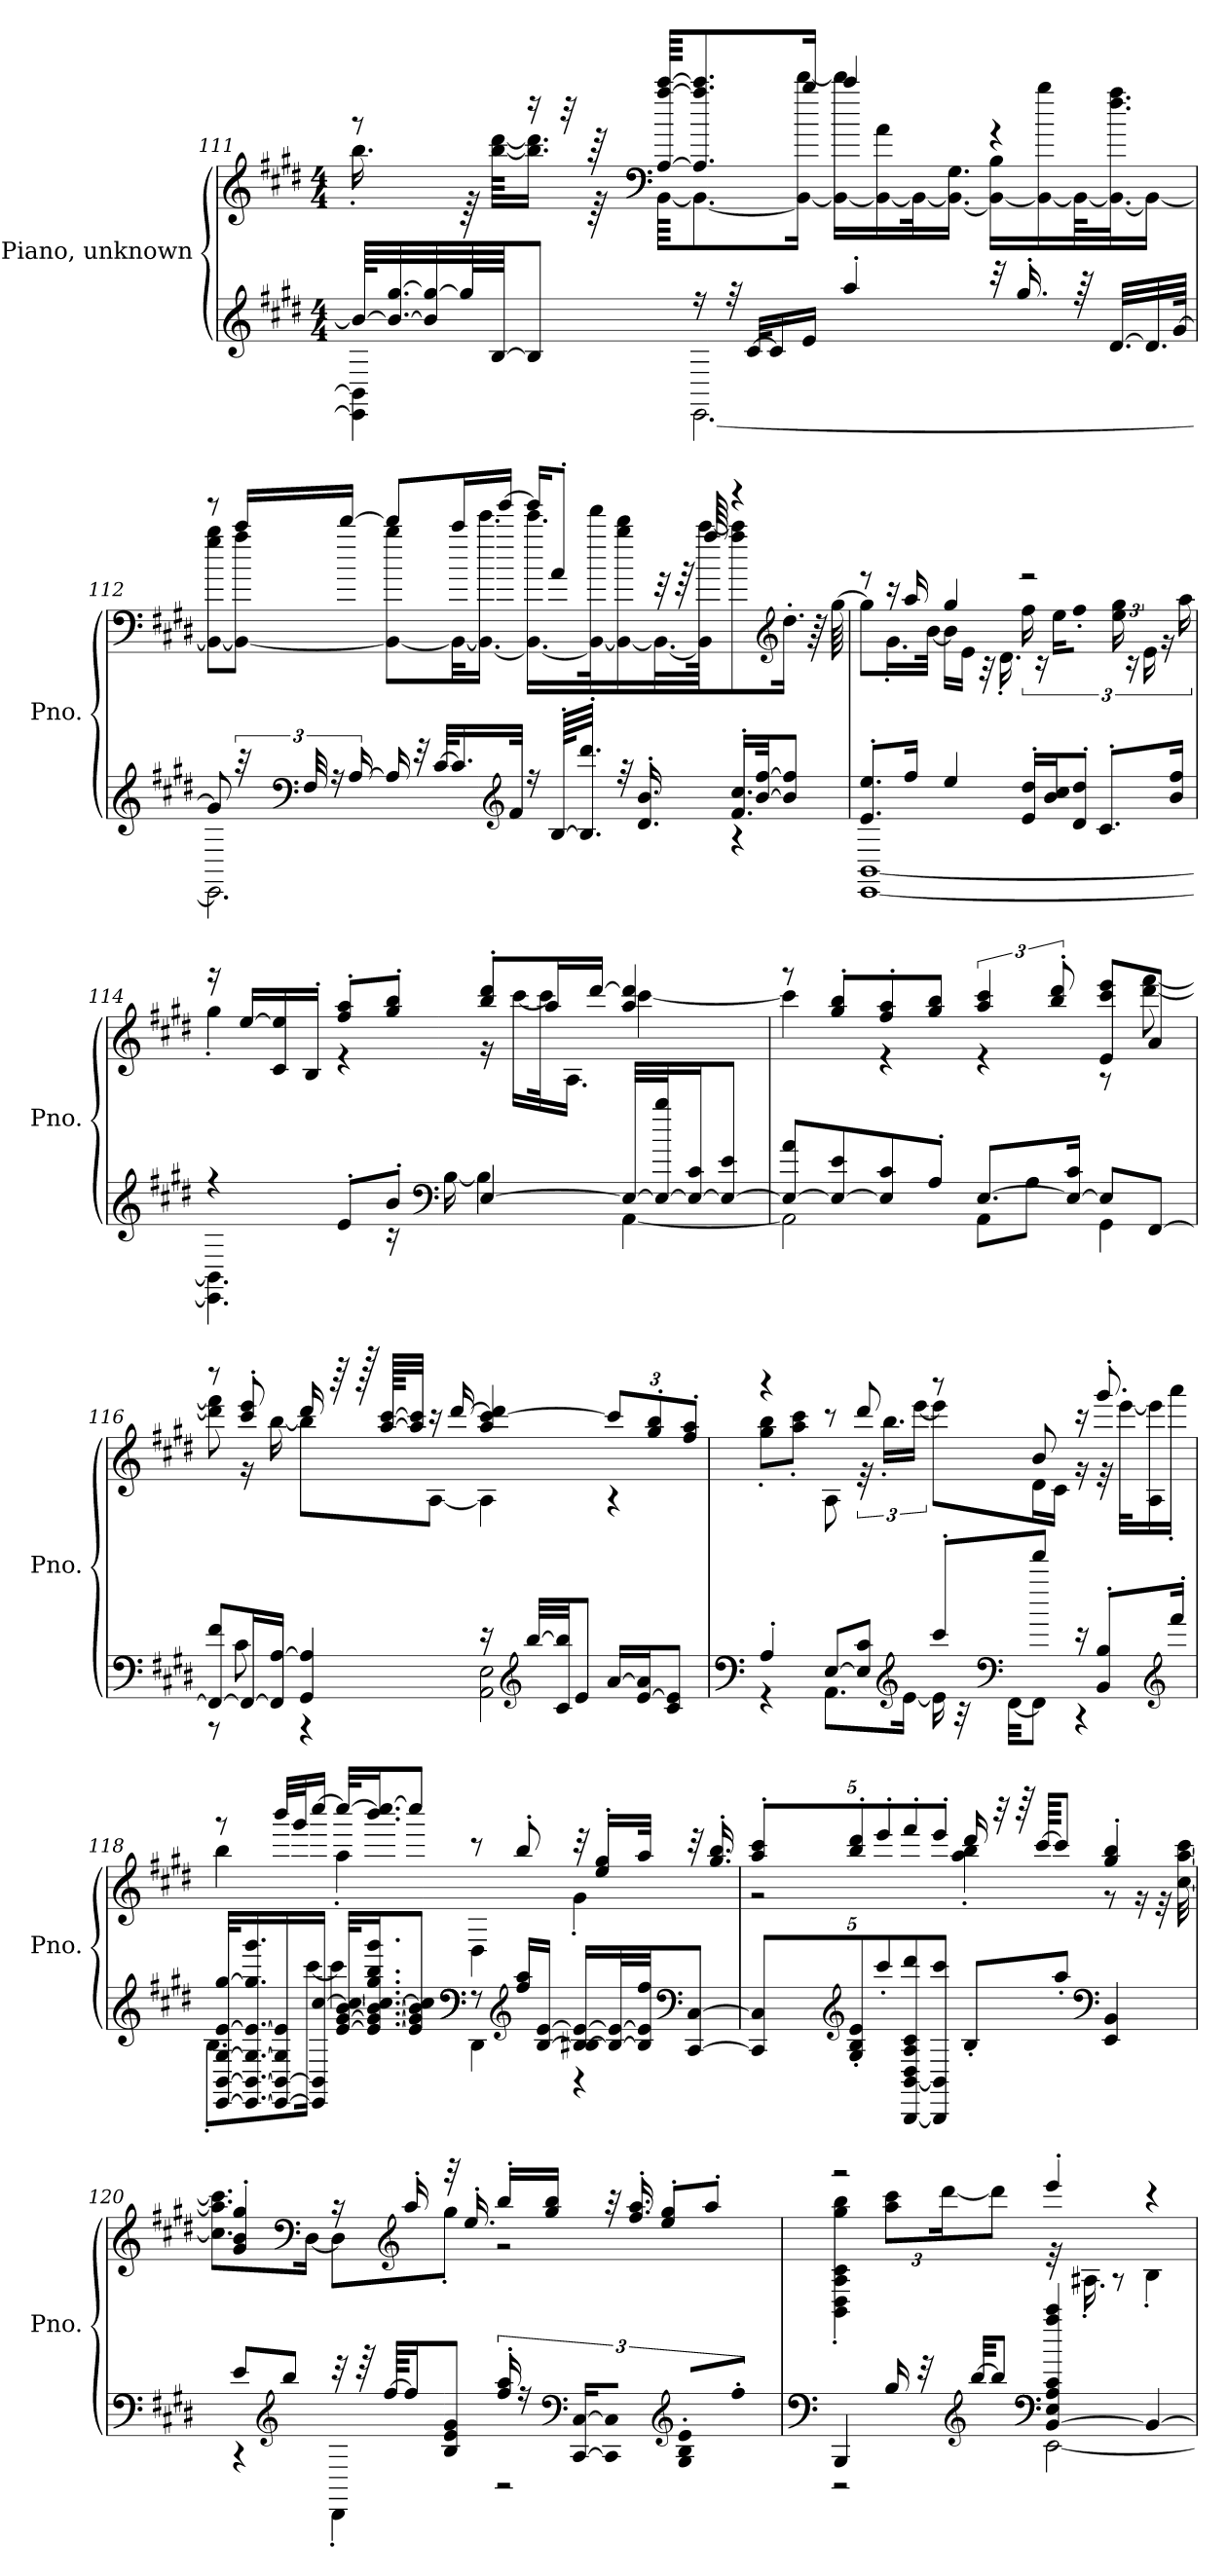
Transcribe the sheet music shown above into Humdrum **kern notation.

**kern	**kern
*part1	*part1
*staff2	*staff1
*I"Piano, unknown	*
*I'Pno.	*
!!LO:PB:g=z
*clefG2	*clefG2
*k[f#c#g#d#]	*k[f#c#g#d#]
*M4/4	*M4/4
=111	=111
*^	*^
64b/KLLL_	4EE\] 4BB\]	8r	16.bb'\
32.b/_ [32.gg#/	.	.	.
32b/] 32gg#/_	.	.	.
64gg#/L]	.	.	64r
[64B/JJJ	.	.	[64bb\ [64ddd#\KKLL
8B/J]	.	16r	16.bb\] 16.ddd#\]JJ
.	.	32r	.
.	.	64r	64r
*	*	*clefF4	*
.	.	[64A/ [64aa/ [64ccc#/KKKL	[64BB\KKKL
16r	[2.EE\	8.A/] 8.aa/] 8.ccc#/]	8.BB\_
32r	.	.	.
[32c#/KLL	.	.	.
16c#/]	.	.	.
16e/JJ	.	16bb/Jk	16BB\_ [16ddd#\Jk
4aa'/	.	4ccc#/	16BB\_ 16ddd#\]LL
.	.	.	16BB\_ 16a\
.	.	.	32BB\K_
.	.	.	16.BB\_ 16.G#\JJ
32r	.	4r	16BB\_ 16B\LL
16.gg#'/	.	.	.
.	.	.	16BB\_ 16bb\
64r	.	.	64BB\KL_
[32.d#/LLL	.	.	32.BB\_ 32.ff#\ 32.aa\J
32.d#/]	.	.	16BB\JJ_
[64g#/JJJk	.	.	.
!!LO:LB:g=z	!!
=112	=112	=112	=112
8g#/]	2.EE\]	8r	8BB\_ 8gg#\ 8bb\L
48r	.	16ccc#/LL	8BB\_ 8aa\J
*clefF4	*	*	*
48F#/	.	.	.
24r	.	.	.
.	.	[16ddd#/JJ	.
[24A/	.	.	.
16A/]	.	8ddd#/L]	8BB\_ 8bb\L
32r	.	.	.
[32c#/KLL	.	.	.
16.c#/]	.	16ccc#/L	32BB\KL_
.	.	.	16.BB\_ 16.eee\JJ
.	.	[16ggg#/JJ	.
*clefG2	*	*	*
32f#/JJk	.	.	.
16r	.	16ggg#/KL]	16.BB\_ 16.eee\LL
[64B'/KLLL	.	8a'/J	.
32.B/]' 32.ddd#/'JJJ	.	.	.
.	.	.	32BB\_ 32fff#\K
32r	.	.	16BB\_ 16bb\ 16ddd#\
16.d#/' 16.b/'	.	.	.
.	.	32r	32.BB\L_
.	.	64r	.
.	.	64aa/	64BB\] [64ccc#\JJK
16.f#/' 16.cc#/'LL	4r	4r	8aa\ 8ccc#\]
[32b/ [32ff#/JK	.	.	.
*	*	*clefG2	*
8b/] 8ff#/]J	.	.	16.dd#'\Jk
.	.	.	64r
.	.	.	[64gg#\
!!LO:LB:g=z	!!
=113	=113	=113	=113
8.e/' 8.ee/'L	[1EE [1BB	8r	8gg#\L]
.	.	16r	16.g#'\L
16ff#/Jk	.	16aa/	.
.	.	.	[32b\JJk
4ee/	.	4gg#/	16b\LL]
.	.	.	16e\JJ
.	.	.	32r
.	.	.	16.d#'\
16e/' 16dd#/'LL	.	2r	24ff#\
.	.	.	24r
16b/ 16cc#/J	.	.	.
.	.	.	24ee\KL
8d#/' 8dd#/'J	.	.	8ff#'\J
8.c#'/L	.	.	24ee\ 24gg#\
.	.	.	24r
.	.	.	24e\
.	.	.	16r
16b/ 16ff#/Jk	.	.	16aa\
=114	=114	=114	=114
4r	4.EE\] 4.BB\]	16r	4gg#'\
.	.	[16ee/LL	.
.	.	16c#/ 16ee/]	.
.	.	16B'/JJ	.
8e'/L	.	8ff#/' 8aa/'L	4r
8b'/J	16r	8gg#/' 8bb/'J	.
*clefF4	*	*	*
.	[16B\	.	.
[4E/	4B\]	8bb/' 8ddd#/'L	16r
.	.	.	[16ccc#\LL
.	.	16aa/L	32ccc#\K]
.	.	.	16.A\JJ
.	.	[16ddd#/JJ	.
32E/LLL_	[4AA\	4aa/ 4ddd#/]	[4ccc#\
32E/_ 32bb/J	.	.	.
16E/_ 16c#/J	.	.	.
8E/_ 8e/J	.	.	.
!!LO:LB:g=z	!!
=115	=115	=115	=115
8E/_ 8a/L	2AA\]	8r	4ccc#\]
8E/_ 8e/	.	8gg#/' 8bb/'L	.
8E/] 8c#/	.	8ff#/' 8aa/'	4r
8A'/J	.	8gg#/ 8bb/J	.
[8.E/L	8AA\L	6aa/ 6ccc#/	4r
.	8A\J	.	.
.	.	12bb/' 12ddd#/'	.
16E/_ 16c#/Jk	.	.	.
8E/L]	4GG#\	8e/ 8ccc#/ 8eee/L	8r
[8FF#/J	.	8a/J	[8ddd#\ [8fff#\
=116	=116	=116	=116
8FF#/_ 8f#/L	8r	8r	8ddd#\] 8fff#\]
16FF#/L_	8c#\	8ccc#/' 8eee/'	16r
16FF#/] [16A/JJ	.	.	[16bb\
4GG#/ 4A/]	4r	16ddd#/	8bb\L]
.	.	64r	.
.	.	128r	.
.	.	[128aa/ [128ccc#/KKLLL	.
.	.	32aa/] 32ccc#/]JJJ	.
.	.	16r	[8A\J
.	.	[16ddd#/	.
16r	2AA\ 2E\	4aa/ [4ccc#/ 4ddd#/]	4A\]
*clefG2	*	*	*
[32bb/LLL	.	.	.
32c#/ 32bb/]JJ	.	.	.
8e/J	.	.	.
*	*	*Xbrackettup	*
[16a/LL	.	12ccc#/L]	4r
[16e/ 16a/]J	.	.	.
.	.	12gg#/' 12bb/'	.
8c#/ 8e/]J	.	.	.
.	.	12ff#/' 12aa/'J	.
!!LO:LB:g=z	!!
=117	=117	=117	=117
*clefF4	*	*	*
4A'/	4r	4r	8gg#\' 8bb\'L
.	.	.	8aa\' 8ccc#\'J
[8E/L	8.AA\L	8r	8A\
*	*	*	*brackettup
8E/] 8c#/J	.	8ddd#/	48r
.	.	.	24.bb'\LL
*clefG2	*	*	*
.	[16e\Jk	.	.
.	.	.	[24eee\JJ
8ccc#'/L	16e\]	8r	8eee\L]
.	32r	.	.
*clefF4	*	*	*
.	[32FF#\KKL	.	.
8fff#/J	8FF#\J]	8b/	16d#\L
.	.	.	16c#\JJ
16r	4r	16r	16r
8BB/' 8B/'L	.	8.ggg#'/	32r
.	.	.	[32eee\KLL
.	.	.	16A\ 16eee\]
*clefG2	*	*	*
16fff#'/Jk	.	.	16aaa'\JJ
!!LO:LB:g=z	!!
=118	=118	=118	=118
[32EE/ [32BB/ [32G#/ [32e/ [32gg#/KLL	8.B'\L	8r	4bb\
16.EE/_ 16.BB/_ 16.G#/_ 16.e/_ 16.gg#/] 16.ggg#/	.	.	.
16EE/_ 16BB/_ 16G#/] 16e/]	.	32bbb/LLL	.
.	.	32ggg#/J	.
16EE/] 16BB/] [16cc#/JJ	[16ccc#\Jk	[16cccc#/JJ	.
[32e/ [32g#/ [32b/ 32cc#/_KLL	4ccc#\]	32cccc#/KLL_	4aa'\
16.e/_ 16.g#/_ 16.b/_ 16.cc#/_ 16.gg#/ 16.bb/ 16.ggg#/J	.	16.bbb/ 16.cccc#/_J	.
8e/] 8g#/] 8b/] 8cc#/]J	.	8cccc#/J]	.
*clefF4	*	*	*
8r	4DD#\	8r	4D#\
*clefG2	*	*	*
16ff#/ 16aa/LL	.	8bb'/	.
[16B/ [16e/JJ	.	.	.
16B/_ 16B#X/ 16e/_LL	4r	32r	4g#'\
.	.	16ee/' 16gg#/'LL	.
32B/_ 32e/_L	.	.	.
32B/] 32e/] 32ff#/JJ	.	32aa/JJk	.
*clefF4	*	*	*
[8CC#/ [8C#/J	.	32r	.
.	.	16.gg#/' 16.bb/'	.
*v	*v	*	*
!!LO:PB:g=z	!!
=119	=119	=119
*Xbrackettup	*Xbrackettup	*
10CC#/] 10C#/]L	10aa/' 10ccc#/'L	2r
*clefG2	*	*
10G#/' 10B/' 10e/'	10bb/' 10ddd#/'	.
10ccc#'/	10eee'/	.
[10BBB/ [10BB/ 10D#/ 10A/ 10c#/ 10ddd#/	10fff#'/	.
10BBB/] 10BB/] 10ccc#/J	10eee'/J	.
8B'/L	16ddd#/	4aa\' 4bb\'
.	32r	.
.	64r	.
.	[64ccc#/KKKL	.
8aa'/J	8ccc#/J]	.
*clefF4	*	*
4EE/ 4BB/	4gg#/' 4bb/'	8r
.	.	16r
.	.	32r
.	.	[32cc#\ [32aa\ [32ccc#\
!!LO:LB:g=z	!!
=120	=120	=120
*^	*	*
8e/L	4r	4g#/' 4b/' 4gg#/'	8.cc#\] 8.aa\] 8.ccc#\]L
*clefG2	*	*	*
8bb/J	.	.	.
*	*	*clefF4	*
.	.	.	[16D#\Jk
32r	4DD#'\	16r	8D#\L]
64r	.	.	.
[64ff#/KKLL	.	.	.
*	*	*clefG2	*
16ff#/J]	.	16aa'/	.
8B/ 8e/ 8g#/J	.	32r	8gg#'\J
.	.	16.ee'/	.
*brackettup	*	*	*
24ff#/' 24aa/'	2r	16bb'/LL	2r
24r	.	.	.
.	.	16gg#/ 16bb/JJ	.
*clefF4	*	*	*
[24CC#/ [24C#/KL	.	.	.
8CC#/] 8C#/]J	.	32r	.
.	.	16.ff#/' 16.aa/'	.
*clefG2	*	*	*
8G#/' 8B/' 8e/'L	.	8ee/' 8gg#/'L	.
8ff#'/J	.	8aa'/J	.
=121	=121	=121	=121
*clefF4	*	*	*
4BBB/	2r	2r	4BB\' 4D#\' 4A\' 4c#\' 4gg#\' 4bb\'
16B/	.	.	12aa\ 12ccc#\L
32r	.	.	.
.	.	.	[24ddd#\K
*clefG2	*	*	*
[32bb/KKL	.	.	.
8bb/J]	.	.	8ddd#\J]
*clefF4	*	*	*
[4BB/ 4E/ 4A/ 4c#/ 4aa/ 4ccc#/	[2EE\	4eee'/	32r
.	.	.	16.A#X'\
.	.	.	8r
4BB/_	.	4r	4B'\
*v	*v	*	*
*	*v	*v
=	=
*-	*-
